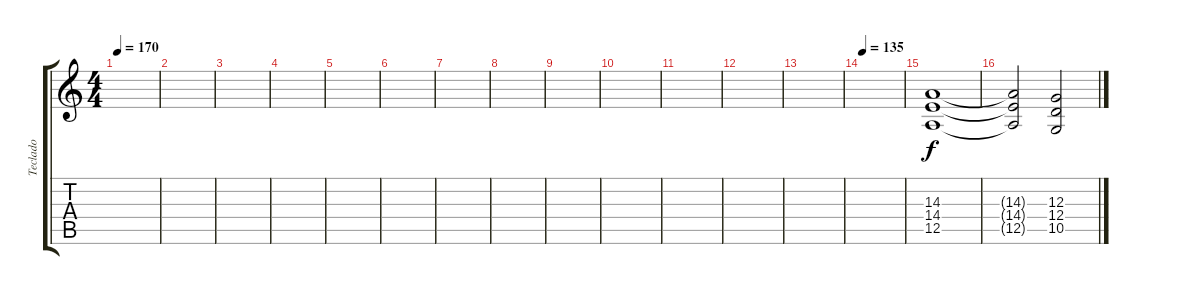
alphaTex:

\track ("Teclado" "Teclado") {instrument drawbarorgan}
\staff {score tabs}
\tuning (E4 B3 G3 D3 A2 E2) {hide}
\ts (4 4)
\tempo 170
\clef g2
\ks c
|
|
|
|
|
|
|
|
|
|
|
|
|
\tempo 135
|
(14.3 14.4 12.5).1 |
(14.3{t} 14.4{t} 12.5{t}).2 (12.3 12.4 10.5).2
